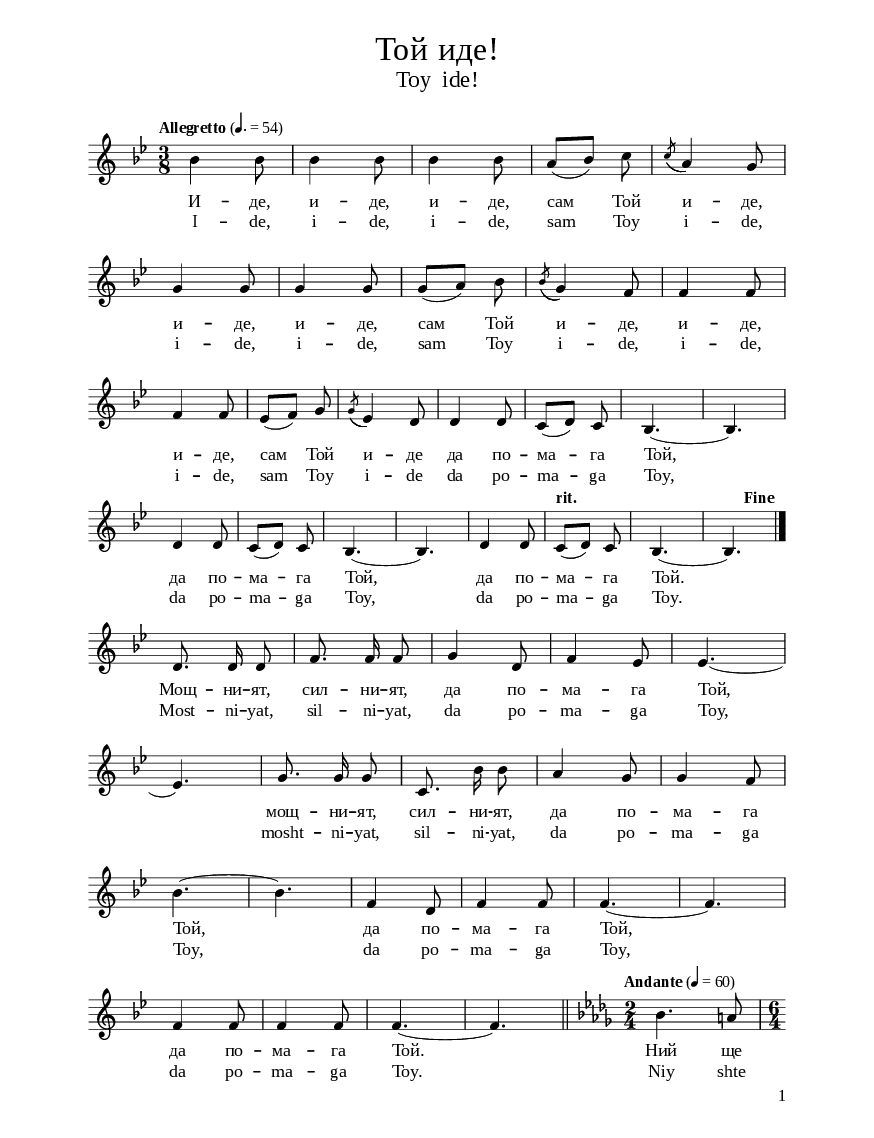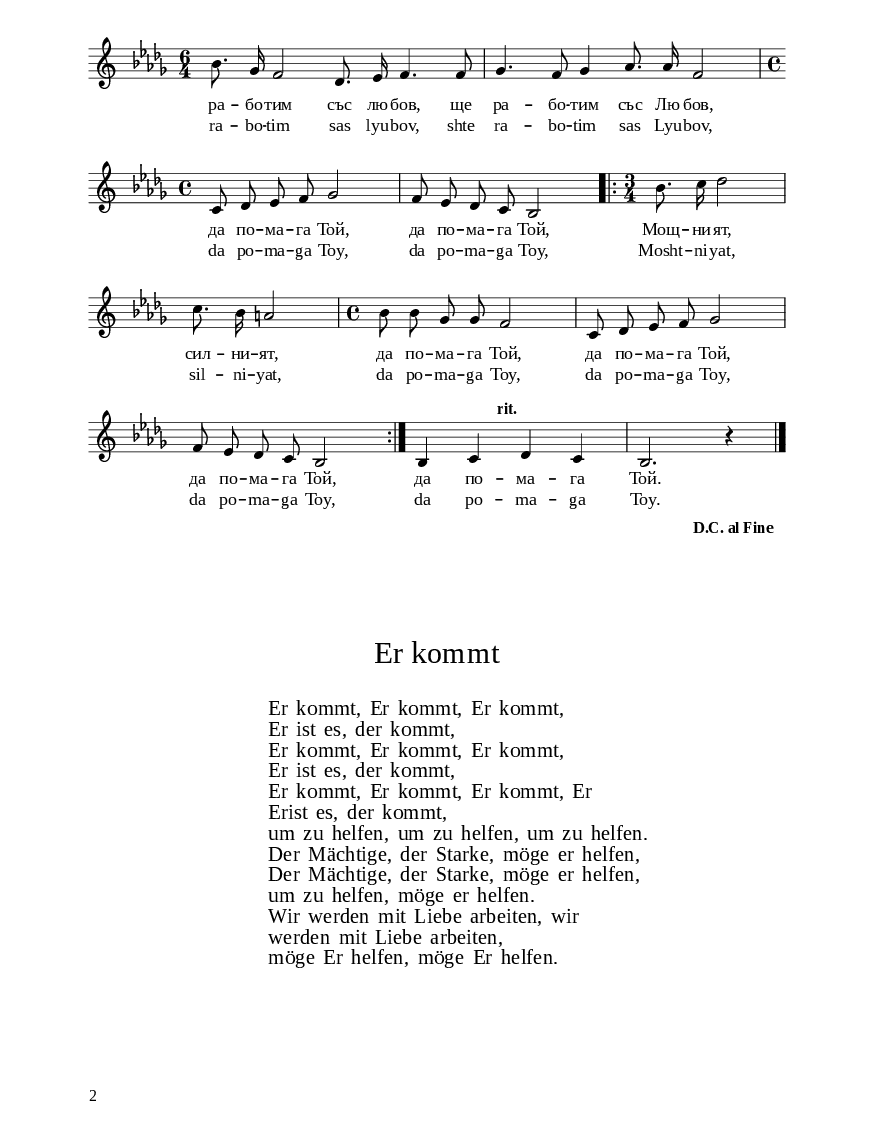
\version "2.20.0"

\paper {
  #(set-paper-size "a5")
}

\bookpart {
  \paper {
    print-all-headers = ##t
    print-page-number = ##t
    print-first-page-number = ##t

    % put page numbers on the bottom
    oddHeaderMarkup = \markup ""
    evenHeaderMarkup = \markup ""
    oddFooterMarkup = \markup
    \fill-line {
      ""
      \on-the-fly #print-page-number-check-first \fromproperty #'page:page-number-string
    }
    evenFooterMarkup = \markup
    \fill-line {
      \on-the-fly #print-page-number-check-first \fromproperty #'page:page-number-string
      ""
    }

    left-margin = 1.5\cm
    right-margin = 1.5\cm
    top-margin = 1.6\cm
    bottom-margin = 1.2\cm
    ragged-bottom = ##t % do not spread the staves to fill the whole vertical space

    % change lyrics and titles font (affects notes also)
    fonts =
    #(make-pango-font-tree
      "Times New Roman"
      "DejaVu Sans"
      "DejaVu Sans Mono"
      (/ (* staff-height pt) 3.6))

    % change distance between staves
    system-system-spacing =
    #'((basic-distance . 12)
       (minimum-distance . 6)
       (padding . 1)
       (stretchability . 12))
  }

  \header {
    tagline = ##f
  }

  \score{
    \layout {
      indent = 0.0\cm % remove first line indentation
      %ragged-last = ##t % do not spread last line to fill the whole space
      \context {
        \Score
        \omit BarNumber %remove bar numbers
      } % context

      \context {
        % change staff size
        \Staff
        fontSize = #+0 % affects notes size only
        \override StaffSymbol #'staff-space = #(magstep -3)
        \override StaffSymbol #'thickness = #0.5
        \override BarLine #'hair-thickness = #1
        %\override StaffSymbol #'ledger-line-thickness = #'(0 . 0)
      }

      \context {
        % adjust space between staff and lyrics and between the two lyric lines
        \Lyrics
        \override VerticalAxisGroup.nonstaff-relatedstaff-spacing = #'(
          (basic-distance . 4.5)
          (padding . 0.5)
        )
        \override VerticalAxisGroup.nonstaff-nonstaff-spacing = #'((minimum-distance . 2))
      }
    } % layout

    \new Voice \absolute {
      \clef treble
      \key bes \major
      \time 3/8
      \tempo \markup {
        % make tempo note smaller
        \concat {
          "Allegretto" \normal-text { " (" }
          \teeny \general-align #Y #DOWN \note #"4." #0.8
          \normal-text { " = 54)" }
        }
      }

      bes'4 bes'8 | bes'4 bes'8 |  bes'4 bes'8 |  a'8 ( bes'8 )  c''8 \noBeam | \acciaccatura { c''8 ( } a'4 ) g'8 | \break

      g'4 g'8 | g'4 g'8 | g'8 ( a'8 ) bes'8 \noBeam|  \acciaccatura { bes'8 ( } g'4 ) f'8 | f'4 f'8 | \break


      f'4 f'8 | es'8 ( f'8 ) g'8 \noBeam | \acciaccatura { g'8 ( } es'4 ) d'8 |  d'4 d'8 | c'8 ( d'8 ) c'8 \noBeam | bes4. ~ | bes4. \break


      | d'4 d'8 | c'8 ( d'8 ) c'8 \noBeam | bes4. ~ | bes4. |  d'4 d'8 | \tempo "rit." c'8 [( d'8 )] \noBeam c'8 | bes4. ~ |
      \tempo "     Fine" bes4. \bar "|." \break

      d'8. \noBeam d'16 \noBeam d'8 |  f'8.\noBeam f'16 \noBeam f'8 | g'4 d'8 | f'4 es'8 |  es'4. ~ | \break

      es'4. | g'8.\noBeam g'16 \noBeam g'8 | c'8. \noBeam bes'16 \noBeam  bes'8 | a'4 g'8 | g'4 f'8 | \break

      bes'4. ~ | bes'4. | f'4 d'8 | f'4 f'8 | f'4. ~ | f'4. |  \break

      f'4 f'8 |f'4  f'8 | f'4. ~ |  f'4. \bar "||" \key des \major \time 2/4 | 
      
      \tempo \markup {
        % make tempo note smaller
        \concat {
          "Andante" \normal-text { " (" }
          \teeny \general-align #Y #DOWN \note #"4" #0.8
          \normal-text { " = 60)" }
        }
      }

      
      bes'4. a'8 | \break

      \time 6/4 \autoBeamOff bes'8. ges'16 f'2 des'8. es'16 f'4. f'8 |  ges'4. f'8 ges'4 as'8. as'16 f'2 |  \break

      \time 4/4  c'8 des'8 es'8 f'8 ges'2 | f'8 es'8 des'8 c'8 bes2 | \time 3/4  \repeat volta 2 {
        bes'8. c''16 des''2 | \break

        c''8. bes'16 a'2 | \time 4/4  bes'8 bes'8 ges'8 ges'8 f'2 | c'8 des'8 es'8 f'8 ges'2 | \break

        f'8 es'8 des'8 c'8 bes2
      } bes4 \tempo "       rit." c'4 des'4 c'4 | bes2. r4
      \bar "|."
    } 

    \addlyrics {
      И  --  де,   и
      --  де,   и  --  де,   сам   Той   и -- де,   и  --  де,   и  --  де,
      сам   Той   и -- де,   и  --  де,   и  --  де,   сам   Той  и -- де   да
      по  --  ма  --  га   Той,   да   по  --  ма  --  га   Той,   да
      по  --  ма  --  га   Той.   Мощ  --  ни  --  ят,   сил  --  ни  --
      ят,   да   по  --  ма  --  га   Той, мощ  --  ни  --  ят,
      сил  --  ни  --  ят,   да   по  --  ма  --  га   Той,   да   по  --
      ма  --  га   Той,   да   по  --  ма  --  га   Той.   Ний   ще   ра
      --  бо  --  тим   със   лю  --  бов,   ще   ра  --  бо  --  тим
      със   Лю  --  бов,   да   по  --  ма  --  га   Той,   да   по  --
      ма  --  га    Той,   Мощ  --  ни  --  ят,   сил  --  ни  --
      ят,   да   по  --  ма  --  га   Той,   да   по  --  ма  --  га
      Той,   да   по  --  ма  --  га   Той,   да   по  --  ма  --  га
      Той.
    }
    \addlyrics {
      I --  de,  i --
      de,  i --  de,  sam Toy i -- de,  i --  de,  i --  de,  sam Toy i -- de,  i
      --  de,  i --  de,  sam Toy i -- de da po -- ma -- ga  Toy,  da po -- ma
      -- ga  Toy,  da po -- ma -- ga  Toy.  Most -- ni --  yat,  sil -- ni
      --  yat,  da po -- ma -- ga  Toy,  mosht -- ni --  yat,  sil -- ni
      --  yat,  da po -- ma -- ga  Toy,  da po -- ma -- ga  Toy,  da po --
      ma -- ga  Toy.  Niy shte ra -- bo -- tim sas lyu --  bov,  shte ra
      -- bo -- tim sas Lyu --  bov,  da po -- ma -- ga  Toy,  da po -- ma
      -- ga  Toy,  Mosht -- ni --  yat,  sil -- ni --  yat,  da po -- ma
      -- ga  Toy,  da po -- ma -- ga  Toy,  da po -- ma -- ga  Toy,  da po
      -- ma -- ga  Toy.
    }

    \header {
      title = \markup \column \normal-text \fontsize #2.5 {
        \center-align
        \line { Той иде! }
        \vspace #-0.6
        \center-align
        \line \fontsize #-3 { Toy ide! }
        \vspace #-0.8
        \center-align
        \line \fontsize #-3 { " " }
      }
    }

    \midi{}

  } % score

  \markup \halign #-16.1 \raise #2.8 \override #'(baseline-skip . 2) {
    \column  \right-align {
      \line  {
        \bold  { "D.C. al Fine" }
      }
      \line  { " " }
      \line  { " " }
      \line  { " " }
      \line  { " " }
      \line  { " " }
    }
  }

  % include foreign translation(s) of the song
  \version "2.20.0"

\markup \fill-line { \fontsize #6 "Er kommt" }
\markup \null
\markup \null
\markup \fontsize #+2.5 {
  \hspace #16
  \override #'(baseline-skip . 2)

  \column {
    \line { " " }

    \line { " " Er kommt, Er kommt, Er kommt, }

    \line { " " Er ist es, der kommt,  }

    \line { " "Er kommt, Er kommt, Er kommt,  }

    \line { " "Er ist es, der kommt,  }

    \line { " "Er kommt, Er kommt, Er kommt, Er  }

    \line { " " Erist es, der kommt,}
            \line { " "     um zu helfen, um zu helfen, um zu helfen.  }

    \line { " "Der Mächtige, der Starke, möge er helfen,  }

    \line { " "Der Mächtige, der Starke, möge er helfen,  }

    \line { " "um zu helfen, möge er helfen.  }

    \line { " "Wir werden mit Liebe arbeiten, wir  }

    \line { " "werden mit Liebe arbeiten,  }

    \line { " "möge Er helfen, möge Er helfen. }




  }


}


} % bookpart
